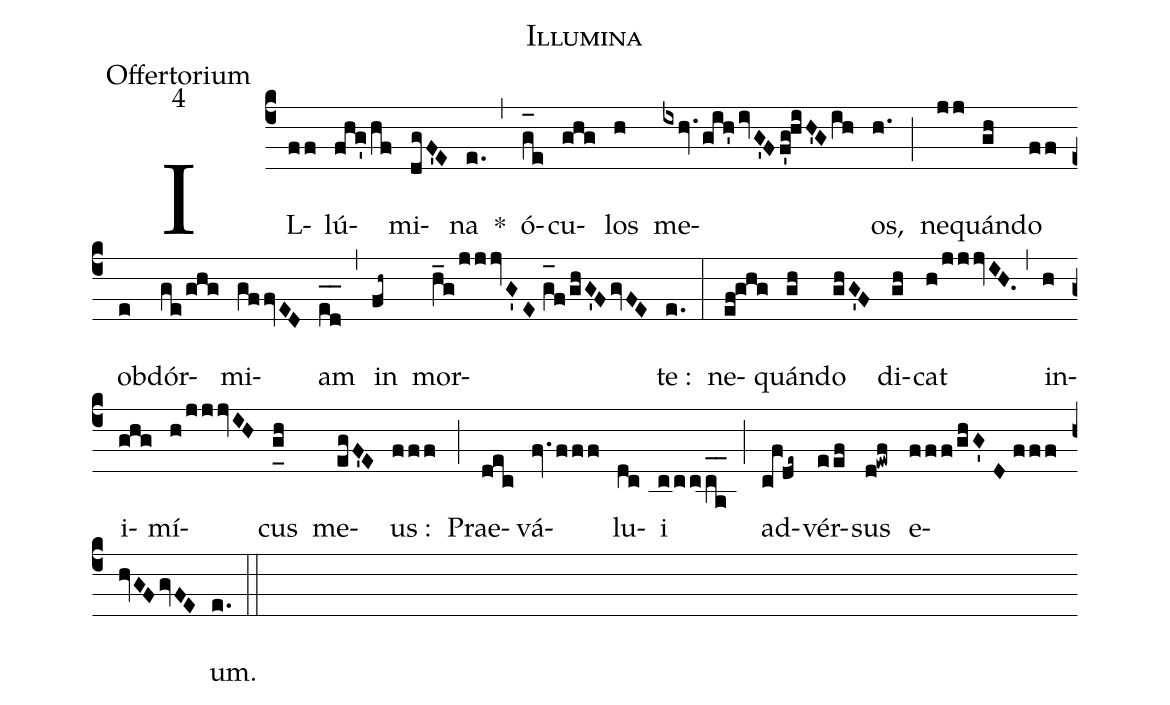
name:Illumina;
office-part:Offertorium;
mode:4;
%%
(c4) IL(ff)lú(fhg'/hf)mi(dgF'E)na(e.) *(,) ó(g_[oh:h]e)cu(ghg)los(h) me(ixhv.gih'ivG'Ff'g!hiH'Gih)os,(h.) (;) ne(jj)quán(gh)do(ff) ob(e)dór(ge/ghg)mi(gffvED)am(e_[oh:h]d_[oh:h]) (,) in(fh~) mor(h_g/jjjvG'E//g_[oh:h]f/ghG'FgvFE)te :(e.) (:) ne(ef!ghg)quán(gh)do(ghG'F) di(gh)cat(h/jjjvIH.) (,) in(h)i(ghg)mí(h/jjjvIH)cus(g_[uh:l]h) me(egF'E)us :(fff) (;) Prae(dec)vá(fv.fff)lu(dc)i([ull:1{0]cccc_[oh:h]a_[oh:h][ull:}]) (;) ad(c@f!de~)vér(eef)sus(d!ewf) e(fff/ghG'//D//fffhvGFgvFE)um.(e.) (::)
